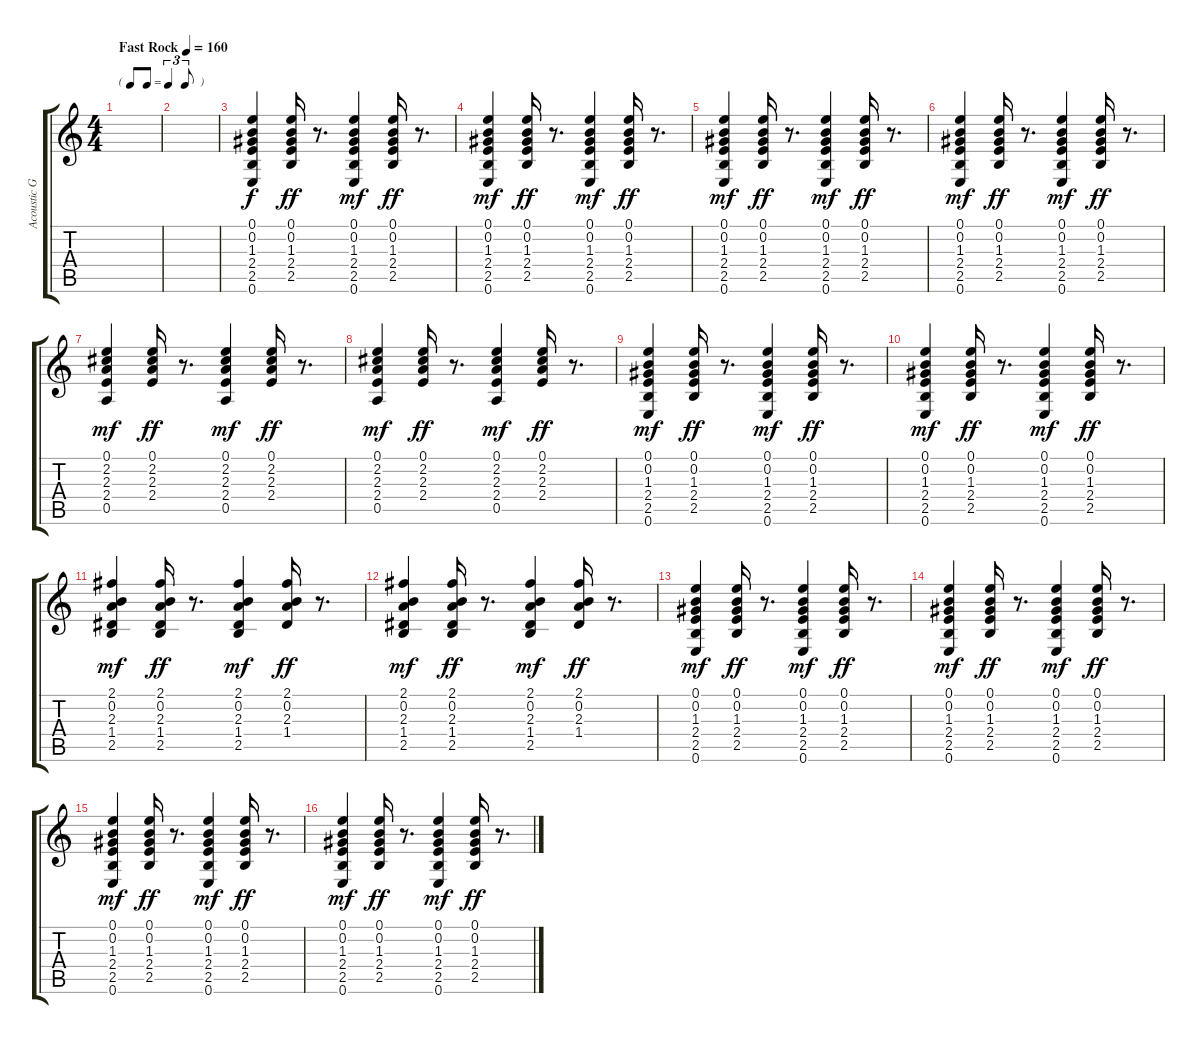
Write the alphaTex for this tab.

\track ("Acoustic Guitar" "Acoustic G") {instrument acousticguitarnylon}
\staff {score tabs}
\tuning (E4 B3 G3 D3 A2 E2) {hide}
\ts (4 4)
\tf triplet8th
\tempo (160 "Fast Rock")
\clef g2
\ks c
|
|
(0.1 0.2 1.3 2.4 2.5 0.6).4 (0.1 0.2 1.3 2.4 2.5).16{dy ff} r.8{d} (0.1 0.2 1.3 2.4 2.5 0.6).4{dy mf} (0.1 0.2 1.3 2.4 2.5).16{dy ff} r.8{d} |
(0.1 0.2 1.3 2.4 2.5 0.6).4{dy mf} (0.1 0.2 1.3 2.4 2.5).16{dy ff} r.8{d} (0.1 0.2 1.3 2.4 2.5 0.6).4{dy mf} (0.1 0.2 1.3 2.4 2.5).16{dy ff} r.8{d} |
(0.1 0.2 1.3 2.4 2.5 0.6).4{dy mf} (0.1 0.2 1.3 2.4 2.5).16{dy ff} r.8{d} (0.1 0.2 1.3 2.4 2.5 0.6).4{dy mf} (0.1 0.2 1.3 2.4 2.5).16{dy ff} r.8{d} |
(0.1 0.2 1.3 2.4 2.5 0.6).4{dy mf} (0.1 0.2 1.3 2.4 2.5).16{dy ff} r.8{d} (0.1 0.2 1.3 2.4 2.5 0.6).4{dy mf} (0.1 0.2 1.3 2.4 2.5).16{dy ff} r.8{d} |
(0.1 2.2 2.3 2.4 0.5).4{dy mf} (0.1 2.2 2.3 2.4).16{dy ff} r.8{d} (0.1 2.2 2.3 2.4 0.5).4{dy mf} (0.1 2.2 2.3 2.4).16{dy ff} r.8{d} |
(0.1 2.2 2.3 2.4 0.5).4{dy mf} (0.1 2.2 2.3 2.4).16{dy ff} r.8{d} (0.1 2.2 2.3 2.4 0.5).4{dy mf} (0.1 2.2 2.3 2.4).16{dy ff} r.8{d} |
(0.1 0.2 1.3 2.4 2.5 0.6).4{dy mf} (0.1 0.2 1.3 2.4 2.5).16{dy ff} r.8{d} (0.1 0.2 1.3 2.4 2.5 0.6).4{dy mf} (0.1 0.2 1.3 2.4 2.5).16{dy ff} r.8{d} |
(0.1 0.2 1.3 2.4 2.5 0.6).4{dy mf} (0.1 0.2 1.3 2.4 2.5).16{dy ff} r.8{d} (0.1 0.2 1.3 2.4 2.5 0.6).4{dy mf} (0.1 0.2 1.3 2.4 2.5).16{dy ff} r.8{d} |
(2.1 0.2 2.3 1.4 2.5).4{dy mf} (2.1 0.2 2.3 1.4 2.5).16{dy ff} r.8{d} (2.1 0.2 2.3 1.4 2.5).4{dy mf} (2.1 0.2 2.3 1.4).16{dy ff} r.8{d} |
(2.1 0.2 2.3 1.4 2.5).4{dy mf} (2.1 0.2 2.3 1.4 2.5).16{dy ff} r.8{d} (2.1 0.2 2.3 1.4 2.5).4{dy mf} (2.1 0.2 2.3 1.4).16{dy ff} r.8{d} |
(0.1 0.2 1.3 2.4 2.5 0.6).4{dy mf} (0.1 0.2 1.3 2.4 2.5).16{dy ff} r.8{d} (0.1 0.2 1.3 2.4 2.5 0.6).4{dy mf} (0.1 0.2 1.3 2.4 2.5).16{dy ff} r.8{d} |
(0.1 0.2 1.3 2.4 2.5 0.6).4{dy mf} (0.1 0.2 1.3 2.4 2.5).16{dy ff} r.8{d} (0.1 0.2 1.3 2.4 2.5 0.6).4{dy mf} (0.1 0.2 1.3 2.4 2.5).16{dy ff} r.8{d} |
(0.1 0.2 1.3 2.4 2.5 0.6).4{dy mf} (0.1 0.2 1.3 2.4 2.5).16{dy ff} r.8{d} (0.1 0.2 1.3 2.4 2.5 0.6).4{dy mf} (0.1 0.2 1.3 2.4 2.5).16{dy ff} r.8{d} |
(0.1 0.2 1.3 2.4 2.5 0.6).4{dy mf} (0.1 0.2 1.3 2.4 2.5).16{dy ff} r.8{d} (0.1 0.2 1.3 2.4 2.5 0.6).4{dy mf} (0.1 0.2 1.3 2.4 2.5).16{dy ff} r.8{d}
